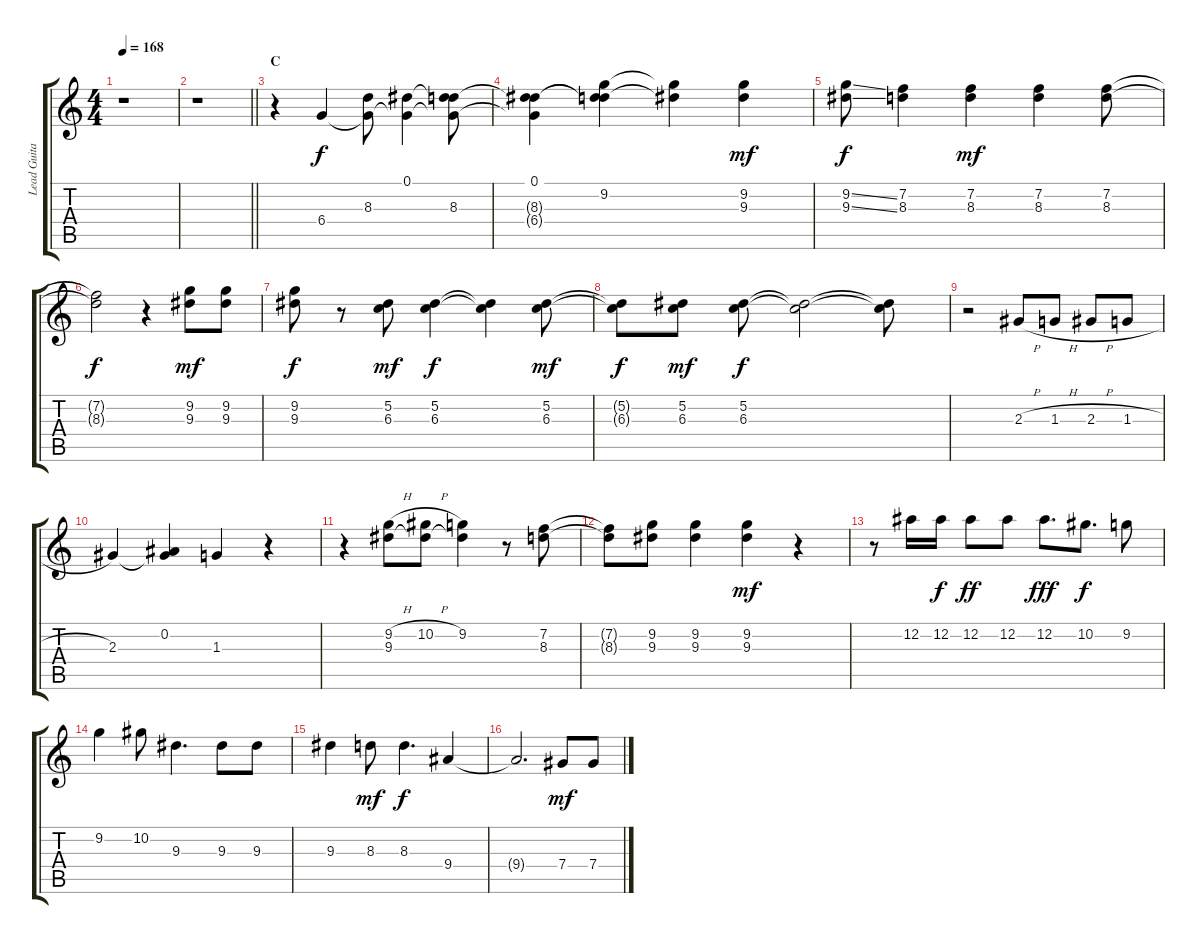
\track ("Lead Guitar" "Lead Guita") {instrument acousticguitarsteel}
\staff {score tabs}
\tuning (Eb4 Bb3 Gb3 Db3 Ab2 Eb2) {hide}
\ts (4 4)
\tempo 168
\clef g2
\ks c
r.1{dy f} |
\barLineRight lightlight
r.1 |
\section ("" "C")
r.4 6.4.4 (8.3 6.4{t}).8 (0.1 6.4{t}).4 (0.1{t} 8.3 6.4{t}).8 |
(0.1 8.3{t} 6.4{t}).4 (0.1{t} 9.2 8.3{t}).4 (0.1{t} 9.2{t}).4 (9.2 9.3).4{dy mf} |
(9.2{ss} 9.3{ss}).8{dy f} (7.2 8.3).4 (7.2 8.3).4{dy mf} (7.2 8.3).4 (7.2 8.3).8 |
(7.2{t} 8.3{t}).2{dy f} r.4 (9.2 9.3).8{dy mf} (9.2 9.3).8 |
(9.2 9.3).8{dy f} r.8 (5.2 6.3).8{dy mf} (5.2 6.3).4{dy f} (5.2{t} 6.3{t}).4 (5.2 6.3).8{dy mf} |
(5.2{t} 6.3{t}).8{dy f} (5.2 6.3).8{dy mf} (5.2 6.3).8{dy f} (5.2{t} 6.3{t}).2 (5.2{t} 6.3{t}).8 |
r.2 2.3{h}.8 1.3{h}.8 2.3{h}.8 1.3{h}.8 |
2.3.4 (0.2 2.3{t}).4 1.3.4 r.4 |
r.4 (9.2{h} 9.3).8 (10.2{h} 9.3{t}).8 (9.2 9.3{t}).4 r.8 (7.2 8.3).8 |
(7.2{t} 8.3{t}).8 (9.2 9.3).8 (9.2 9.3).4 (9.2 9.3).4{dy mf} r.4 |
r.8 12.2.16 12.2.16{dy f} 12.2.8{dy ff} 12.2.8 12.2.8{d dy fff} 10.2.8{d dy f} 9.2.8 |
9.2.4 10.2.8 9.3.4{d} 9.3.8 9.3.8 |
9.3.4 8.3.8{dy mf} 8.3.4{d dy f} 9.4.4 |
9.4{t}.2{d} 7.4.8{dy mf} 7.4.8
